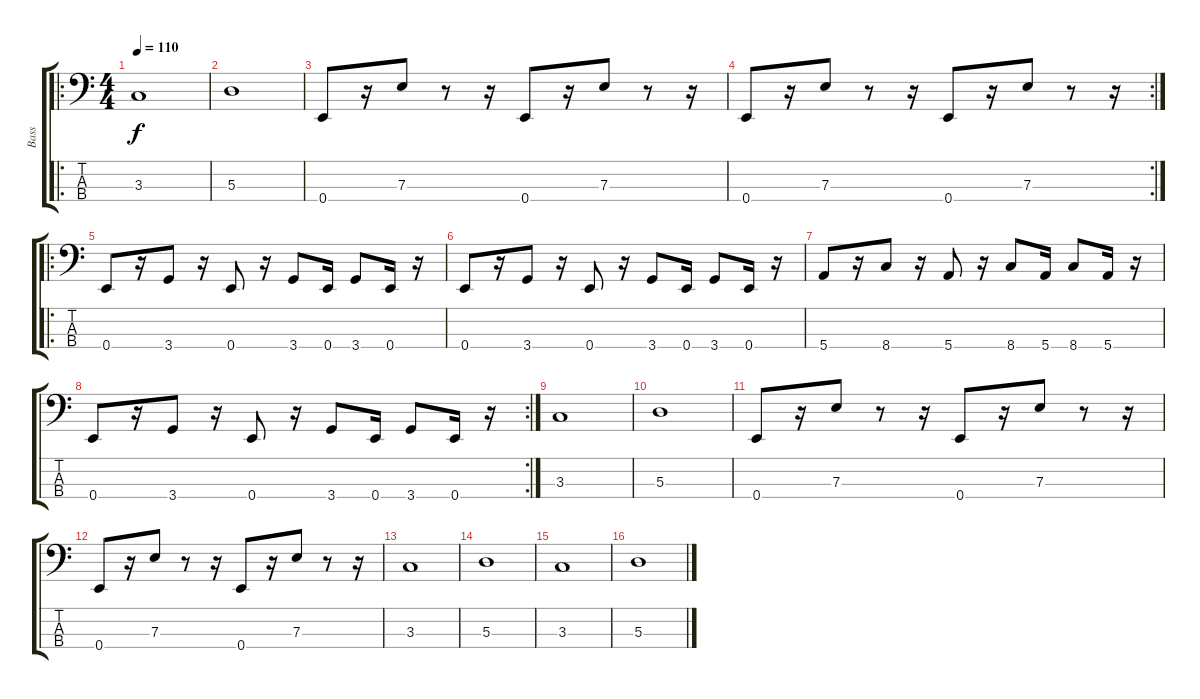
\track ("Bass" "Bass") {instrument electricbasspick}
\staff {score tabs}
\tuning (G2 D2 A1 E1) {hide}
\ro
\ts (4 4)
\tempo 110
\clef f4
\ks c
3.3.1{dy f} |
5.3.1 |
0.4.8 r.16 7.3.8 r.8 r.16 0.4.8 r.16 7.3.8 r.8 r.16 |
\rc 2
0.4.8 r.16 7.3.8 r.8 r.16 0.4.8 r.16 7.3.8 r.8 r.16 |
\ro
0.4.8 r.16 3.4.8 r.16 0.4.8 r.16 3.4.8 0.4.16 3.4.8 0.4.16 r.16 |
0.4.8 r.16 3.4.8 r.16 0.4.8 r.16 3.4.8 0.4.16 3.4.8 0.4.16 r.16 |
5.4.8 r.16 8.4.8 r.16 5.4.8 r.16 8.4.8 5.4.16 8.4.8 5.4.16 r.16 |
\rc 2
0.4.8 r.16 3.4.8 r.16 0.4.8 r.16 3.4.8 0.4.16 3.4.8 0.4.16 r.16 |
3.3.1 |
5.3.1 |
0.4.8 r.16 7.3.8 r.8 r.16 0.4.8 r.16 7.3.8 r.8 r.16 |
0.4.8 r.16 7.3.8 r.8 r.16 0.4.8 r.16 7.3.8 r.8 r.16 |
3.3.1 |
5.3.1 |
3.3.1 |
5.3.1
